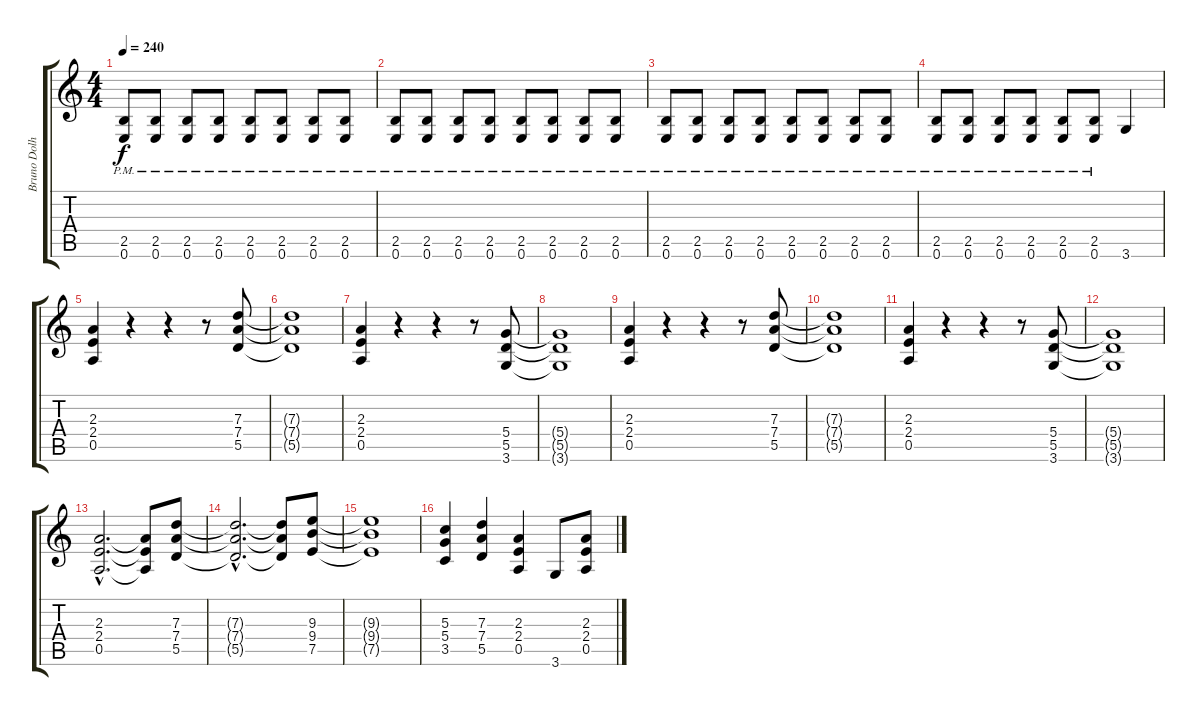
\track ("Bruno Dolheguy" "Bruno Dolh") {instrument distortionguitar}
\staff {score tabs}
\tuning (E4 B3 G3 D3 A2 E2) {hide}
\ts (4 4)
\tempo 240
\clef g2
\ks c
(2.5{pm} 0.6).8{dy f} (2.5{pm} 0.6).8 (2.5{pm} 0.6).8 (2.5{pm} 0.6).8 (2.5{pm} 0.6).8 (2.5{pm} 0.6).8 (2.5{pm} 0.6).8 (2.5{pm} 0.6).8 |
(2.5{pm} 0.6).8 (2.5{pm} 0.6).8 (2.5{pm} 0.6).8 (2.5{pm} 0.6).8 (2.5{pm} 0.6).8 (2.5{pm} 0.6).8 (2.5{pm} 0.6).8 (2.5{pm} 0.6).8 |
(2.5{pm} 0.6).8 (2.5{pm} 0.6).8 (2.5{pm} 0.6).8 (2.5{pm} 0.6).8 (2.5{pm} 0.6).8 (2.5{pm} 0.6).8 (2.5{pm} 0.6).8 (2.5{pm} 0.6).8 |
(2.5{pm} 0.6).8 (2.5{pm} 0.6).8 (2.5{pm} 0.6).8 (2.5{pm} 0.6).8 (2.5{pm} 0.6).8 (2.5{pm} 0.6).8 3.6.4 |
(2.3 2.4 0.5).4 r.4 r.4 r.8 (7.3 7.4 5.5).8 |
(7.3{t} 7.4{t} 5.5{t}).1 |
(2.3 2.4 0.5).4 r.4 r.4 r.8 (5.4 5.5 3.6).8 |
(5.4{t} 5.5{t} 3.6{t}).1 |
(2.3 2.4 0.5).4 r.4 r.4 r.8 (7.3 7.4 5.5).8 |
(7.3{t} 7.4{t} 5.5{t}).1 |
(2.3 2.4 0.5).4 r.4 r.4 r.8 (5.4 5.5 3.6).8 |
(5.4{t} 5.5{t} 3.6{t}).1 |
(2.3{hac} 2.4{hac} 0.5{hac}).2{d} (2.3{t} 2.4{t} 0.5{t}).8 (7.3 7.4 5.5).8 |
(7.3{hac t} 7.4{hac t} 5.5{hac t}).2{d} (7.3{t} 7.4{t} 5.5{t}).8 (9.3 9.4 7.5).8 |
(9.3{t} 9.4{t} 7.5{t}).1 |
(5.3 5.4 3.5).4 (7.3 7.4 5.5).4 (2.3 2.4 0.5).4 3.6.8 (2.3 2.4 0.5).8
